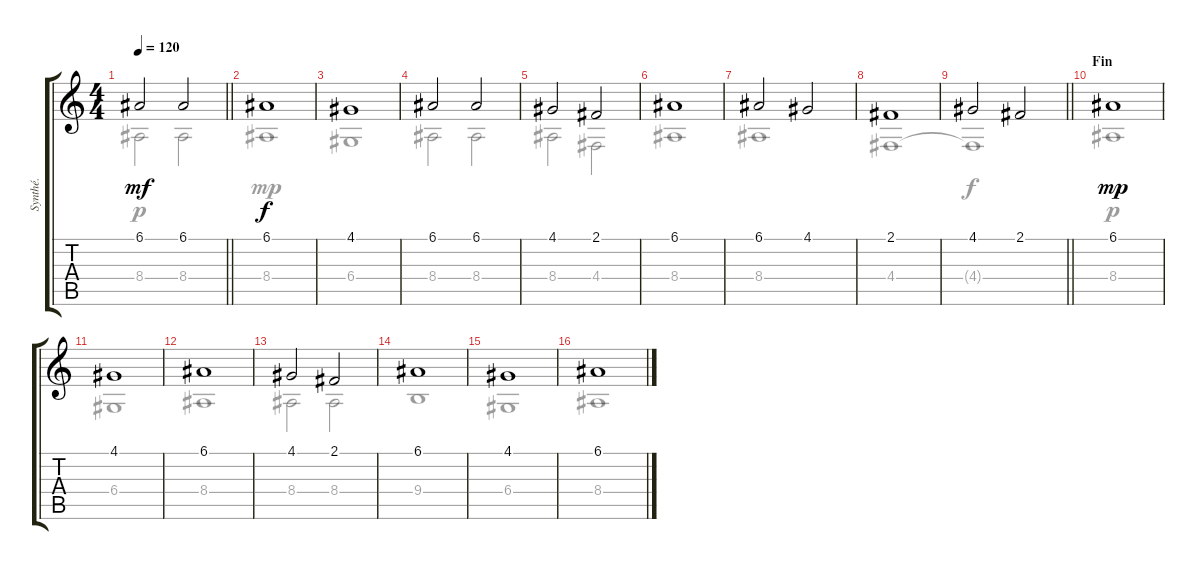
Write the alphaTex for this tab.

\track ("Synthé." "Synthé.") {instrument pad2warm}
\staff {score tabs}
\tuning (E4 B3 G3 D3 A2 E2) {hide}
\voice
\ts (4 4)
\tempo 120
\clef g2
\barLineRight lightlight
\ks c
6.1.2{dy mf} 6.1.2 |
6.1.1{dy f} |
4.1.1 |
6.1.2 6.1.2 |
4.1.2 2.1.2 |
6.1.1 |
6.1.2 4.1.2 |
2.1.1 |
\barLineRight lightlight
4.1.2 2.1.2 |
\section ("" "Fin")
6.1.1{dy mp} |
4.1.1 |
6.1.1 |
4.1.2 2.1.2 |
6.1.1 |
4.1.1 |
6.1.1
\voice
\clef g2
\ottava regular
\simile none
\barLineRight lightlight
\ks c
8.4.2{dy p} 8.4.2 |
8.4.1{dy mp} |
6.4.1 |
8.4.2 8.4.2 |
8.4.2 4.4.2 |
8.4.1 |
8.4.1 |
4.4.1 |
\barLineRight lightlight
4.4{t}.1{dy f} |
8.4.1{dy p} |
6.4.1 |
8.4.1 |
8.4.2 8.4.2 |
9.4.1 |
6.4.1 |
8.4.1
